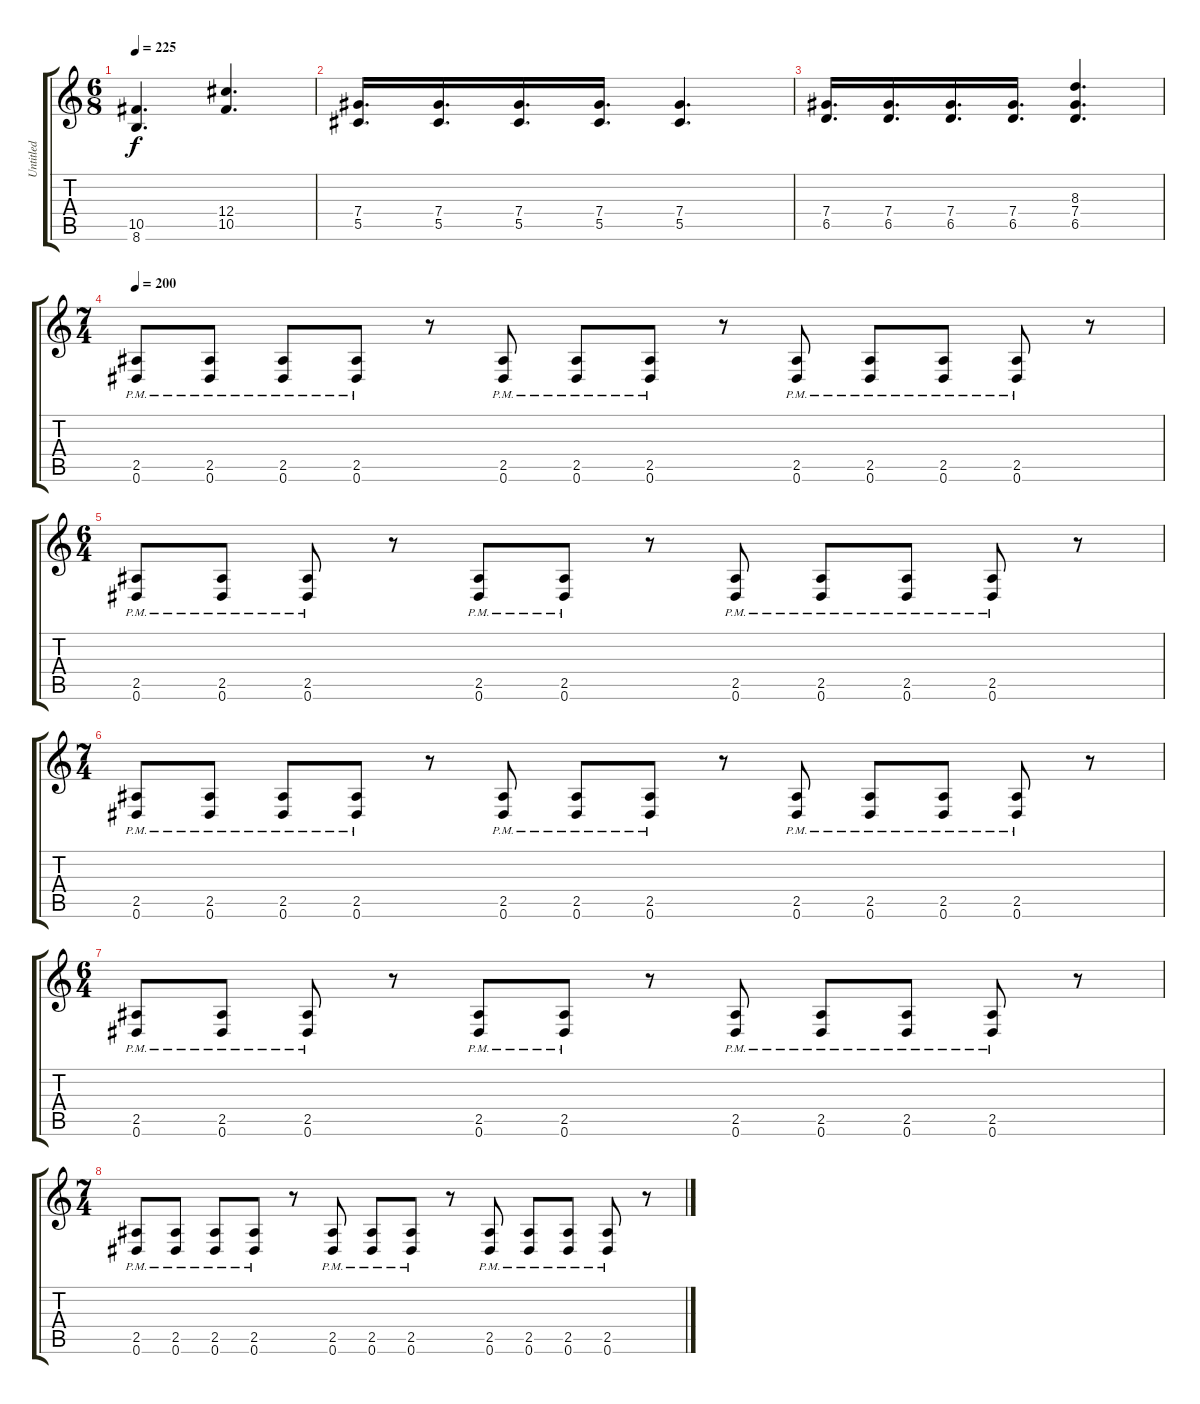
\track ("Untitled" "Untitled") {instrument distortionguitar}
\staff {score tabs}
\tuning (Eb4 Bb3 Gb3 Db3 Ab2 Eb2) {hide}
\ts (6 8)
\tempo 225
\clef g2
\ks c
(10.5 8.6).4{d dy f} (12.4 10.5).4{d} |
(7.4 5.5).16{d} (7.4 5.5).16{d} (7.4 5.5).16{d} (7.4 5.5).16{d} (7.4 5.5).4{d} |
(7.4 6.5).16{d} (7.4 6.5).16{d} (7.4 6.5).16{d} (7.4 6.5).16{d} (8.3 7.4 6.5).4{d} |
\ts (7 4)
\tempo 200
(2.5{pm} 0.6{pm}).8 (2.5{pm} 0.6{pm}).8 (2.5{pm} 0.6{pm}).8 (2.5{pm} 0.6{pm}).8 r.8 (2.5{pm} 0.6{pm}).8 (2.5{pm} 0.6{pm}).8 (2.5{pm} 0.6{pm}).8 r.8 (2.5{pm} 0.6{pm}).8 (2.5{pm} 0.6{pm}).8 (2.5{pm} 0.6{pm}).8 (2.5{pm} 0.6{pm}).8 r.8 |
\ts (6 4)
(2.5{pm} 0.6{pm}).8 (2.5{pm} 0.6{pm}).8 (2.5{pm} 0.6{pm}).8 r.8 (2.5{pm} 0.6{pm}).8 (2.5{pm} 0.6{pm}).8 r.8 (2.5{pm} 0.6{pm}).8 (2.5{pm} 0.6{pm}).8 (2.5{pm} 0.6{pm}).8 (2.5{pm} 0.6{pm}).8 r.8 |
\ts (7 4)
(2.5{pm} 0.6{pm}).8 (2.5{pm} 0.6{pm}).8 (2.5{pm} 0.6{pm}).8 (2.5{pm} 0.6{pm}).8 r.8 (2.5{pm} 0.6{pm}).8 (2.5{pm} 0.6{pm}).8 (2.5{pm} 0.6{pm}).8 r.8 (2.5{pm} 0.6{pm}).8 (2.5{pm} 0.6{pm}).8 (2.5{pm} 0.6{pm}).8 (2.5{pm} 0.6{pm}).8 r.8 |
\ts (6 4)
(2.5{pm} 0.6{pm}).8 (2.5{pm} 0.6{pm}).8 (2.5{pm} 0.6{pm}).8 r.8 (2.5{pm} 0.6{pm}).8 (2.5{pm} 0.6{pm}).8 r.8 (2.5{pm} 0.6{pm}).8 (2.5{pm} 0.6{pm}).8 (2.5{pm} 0.6{pm}).8 (2.5{pm} 0.6{pm}).8 r.8 |
\ts (7 4)
(2.5{pm} 0.6{pm}).8 (2.5{pm} 0.6{pm}).8 (2.5{pm} 0.6{pm}).8 (2.5{pm} 0.6{pm}).8 r.8 (2.5{pm} 0.6{pm}).8 (2.5{pm} 0.6{pm}).8 (2.5{pm} 0.6{pm}).8 r.8 (2.5{pm} 0.6{pm}).8 (2.5{pm} 0.6{pm}).8 (2.5{pm} 0.6{pm}).8 (2.5{pm} 0.6{pm}).8 r.8
